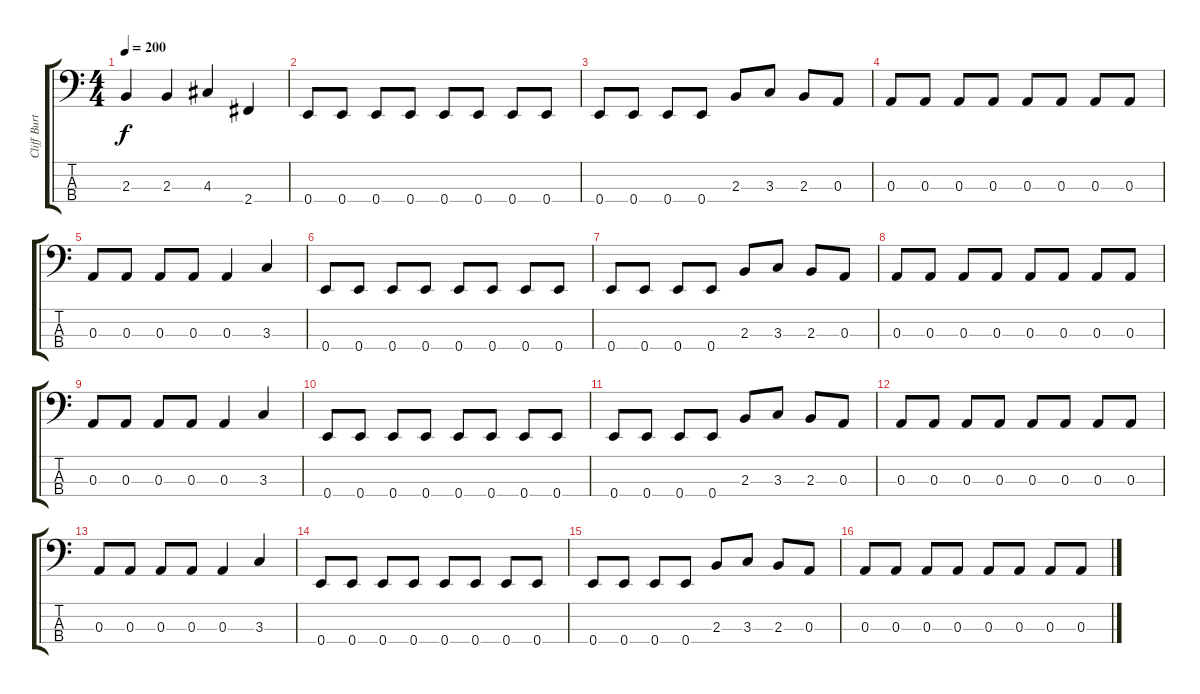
\track ("Cliff Burton (Bass)" "Cliff Burt") {instrument electricbasspick}
\staff {score tabs}
\tuning (G2 D2 A1 E1) {hide}
\ts (4 4)
\tempo 200
\clef f4
\ks c
2.3.4{dy f} 2.3.4 4.3.4 2.4.4 |
0.4.8 0.4.8 0.4.8 0.4.8 0.4.8 0.4.8 0.4.8 0.4.8 |
0.4.8 0.4.8 0.4.8 0.4.8 2.3.8 3.3.8 2.3.8 0.3.8 |
0.3.8 0.3.8 0.3.8 0.3.8 0.3.8 0.3.8 0.3.8 0.3.8 |
0.3.8 0.3.8 0.3.8 0.3.8 0.3.4 3.3.4 |
0.4.8 0.4.8 0.4.8 0.4.8 0.4.8 0.4.8 0.4.8 0.4.8 |
0.4.8 0.4.8 0.4.8 0.4.8 2.3.8 3.3.8 2.3.8 0.3.8 |
0.3.8 0.3.8 0.3.8 0.3.8 0.3.8 0.3.8 0.3.8 0.3.8 |
0.3.8 0.3.8 0.3.8 0.3.8 0.3.4 3.3.4 |
0.4.8 0.4.8 0.4.8 0.4.8 0.4.8 0.4.8 0.4.8 0.4.8 |
0.4.8 0.4.8 0.4.8 0.4.8 2.3.8 3.3.8 2.3.8 0.3.8 |
0.3.8 0.3.8 0.3.8 0.3.8 0.3.8 0.3.8 0.3.8 0.3.8 |
0.3.8 0.3.8 0.3.8 0.3.8 0.3.4 3.3.4 |
0.4.8 0.4.8 0.4.8 0.4.8 0.4.8 0.4.8 0.4.8 0.4.8 |
0.4.8 0.4.8 0.4.8 0.4.8 2.3.8 3.3.8 2.3.8 0.3.8 |
0.3.8 0.3.8 0.3.8 0.3.8 0.3.8 0.3.8 0.3.8 0.3.8
